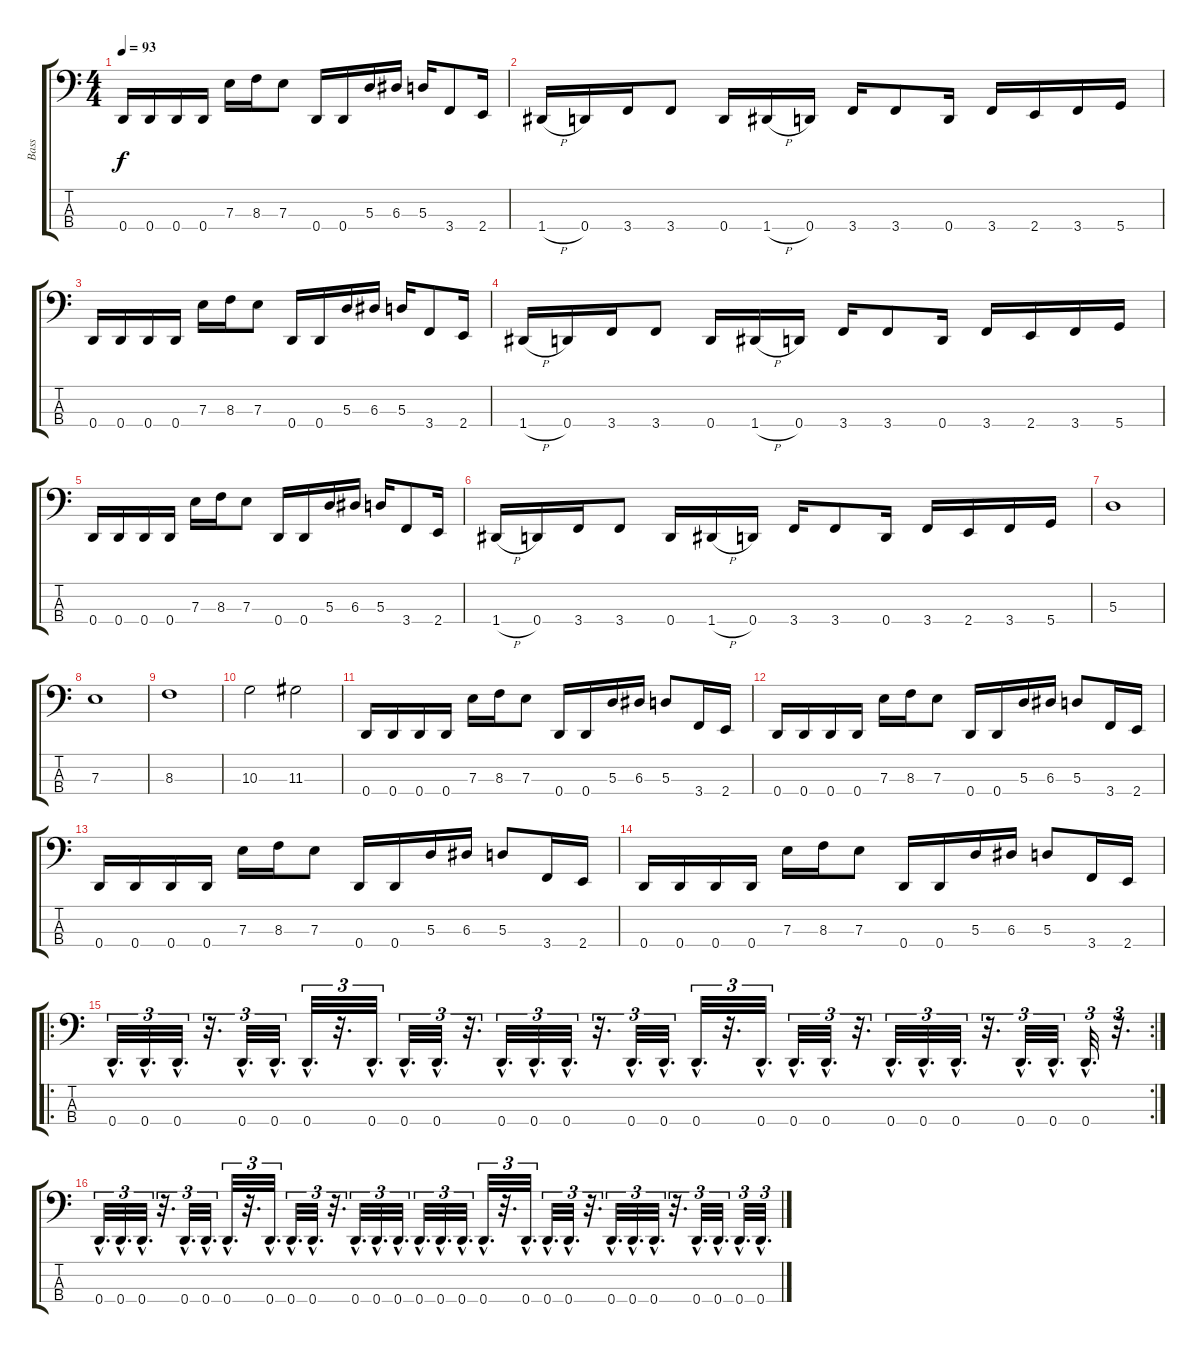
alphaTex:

\track ("Bass" "Bass") {instrument electricbassfinger}
\staff {score tabs}
\tuning (G2 D2 A1 D1) {hide}
\ts (4 4)
\tempo 93
\clef f4
\ks c
0.4.16{dy f} 0.4.16 0.4.16 0.4.16 7.3.16 8.3.16 7.3.8 0.4.16 0.4.16 5.3.16 6.3.16 5.3.16 3.4.8 2.4.16 |
1.4{h}.16 0.4.16 3.4.16 3.4.8 0.4.16 1.4{h}.16 0.4.16 3.4.16 3.4.8 0.4.16 3.4.16 2.4.16 3.4.16 5.4.16 |
0.4.16 0.4.16 0.4.16 0.4.16 7.3.16 8.3.16 7.3.8 0.4.16 0.4.16 5.3.16 6.3.16 5.3.16 3.4.8 2.4.16 |
1.4{h}.16 0.4.16 3.4.16 3.4.8 0.4.16 1.4{h}.16 0.4.16 3.4.16 3.4.8 0.4.16 3.4.16 2.4.16 3.4.16 5.4.16 |
0.4.16 0.4.16 0.4.16 0.4.16 7.3.16 8.3.16 7.3.8 0.4.16 0.4.16 5.3.16 6.3.16 5.3.16 3.4.8 2.4.16 |
1.4{h}.16 0.4.16 3.4.16 3.4.8 0.4.16 1.4{h}.16 0.4.16 3.4.16 3.4.8 0.4.16 3.4.16 2.4.16 3.4.16 5.4.16 |
5.3.1 |
7.3.1 |
8.3.1 |
10.3.2 11.3.2 |
0.4.16 0.4.16 0.4.16 0.4.16 7.3.16 8.3.16 7.3.8 0.4.16 0.4.16 5.3.16 6.3.16 5.3.8 3.4.16 2.4.16 |
0.4.16 0.4.16 0.4.16 0.4.16 7.3.16 8.3.16 7.3.8 0.4.16 0.4.16 5.3.16 6.3.16 5.3.8 3.4.16 2.4.16 |
0.4.16 0.4.16 0.4.16 0.4.16 7.3.16 8.3.16 7.3.8 0.4.16 0.4.16 5.3.16 6.3.16 5.3.8 3.4.16 2.4.16 |
0.4.16 0.4.16 0.4.16 0.4.16 7.3.16 8.3.16 7.3.8 0.4.16 0.4.16 5.3.16 6.3.16 5.3.8 3.4.16 2.4.16 |
\ro
\rc 2
0.4{hac}.32{d tu (3 2)} 0.4{hac}.32{d tu (3 2)} 0.4{hac}.32{d tu (3 2)} r.32{d tu (3 2)} 0.4{hac}.32{d tu (3 2)} 0.4{hac}.32{d tu (3 2)} 0.4{hac}.32{d tu (3 2)} r.32{d tu (3 2)} 0.4{hac}.32{d tu (3 2)} 0.4{hac}.32{d tu (3 2)} 0.4{hac}.32{d tu (3 2)} r.32{d tu (3 2)} 0.4{hac}.32{d tu (3 2)} 0.4{hac}.32{d tu (3 2)} 0.4{hac}.32{d tu (3 2)} r.32{d tu (3 2)} 0.4{hac}.32{d tu (3 2)} 0.4{hac}.32{d tu (3 2)} 0.4{hac}.32{d tu (3 2)} r.32{d tu (3 2)} 0.4{hac}.32{d tu (3 2)} 0.4{hac}.32{d tu (3 2)} 0.4{hac}.32{d tu (3 2)} r.32{d tu (3 2)} 0.4{hac}.32{d tu (3 2)} 0.4{hac}.32{d tu (3 2)} 0.4{hac}.32{d tu (3 2)} r.32{d tu (3 2)} 0.4{hac}.32{d tu (3 2)} 0.4{hac}.32{d tu (3 2)} 0.4{hac}.32{d tu (3 2)} r.32{d tu (3 2)} |
0.4{hac}.32{d tu (3 2)} 0.4{hac}.32{d tu (3 2)} 0.4{hac}.32{d tu (3 2)} r.32{d tu (3 2)} 0.4{hac}.32{d tu (3 2)} 0.4{hac}.32{d tu (3 2)} 0.4{hac}.32{d tu (3 2)} r.32{d tu (3 2)} 0.4{hac}.32{d tu (3 2)} 0.4{hac}.32{d tu (3 2)} 0.4{hac}.32{d tu (3 2)} r.32{d tu (3 2)} 0.4{hac}.32{d tu (3 2)} 0.4{hac}.32{d tu (3 2)} 0.4{hac}.32{d tu (3 2)} 0.4{hac}.32{d tu (3 2)} 0.4{hac}.32{d tu (3 2)} 0.4{hac}.32{d tu (3 2)} 0.4{hac}.32{d tu (3 2)} r.32{d tu (3 2)} 0.4{hac}.32{d tu (3 2)} 0.4{hac}.32{d tu (3 2)} 0.4{hac}.32{d tu (3 2)} r.32{d tu (3 2)} 0.4{hac}.32{d tu (3 2)} 0.4{hac}.32{d tu (3 2)} 0.4{hac}.32{d tu (3 2)} r.32{d tu (3 2)} 0.4{hac}.32{d tu (3 2)} 0.4{hac}.32{d tu (3 2)} 0.4{hac}.32{d tu (3 2)} 0.4{hac}.32{d tu (3 2)}
